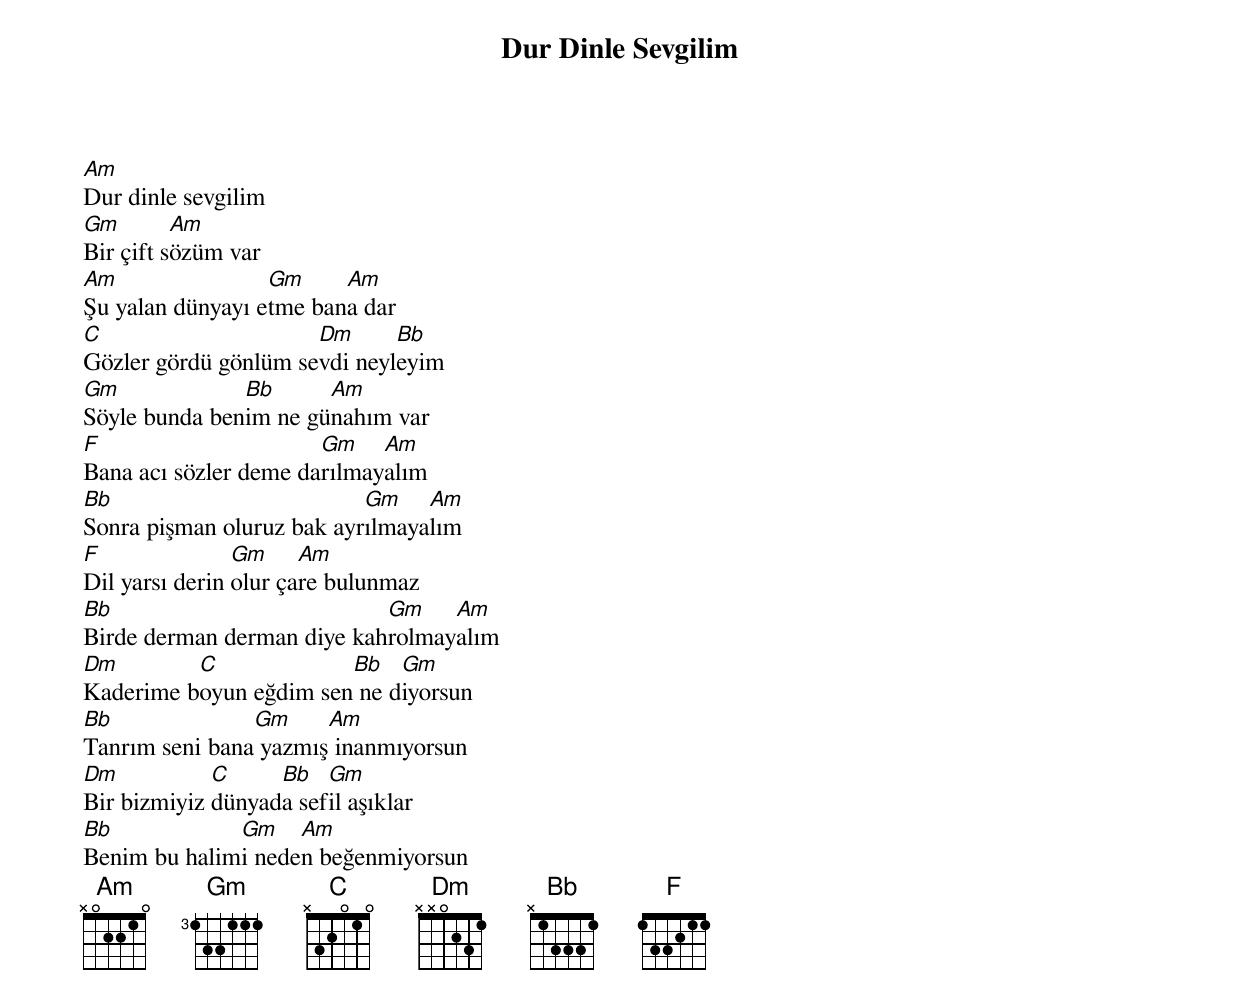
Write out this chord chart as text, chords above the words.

{title: Dur Dinle Sevgilim}
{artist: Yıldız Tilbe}

Am
Dur dinle sevgilim
Gm        Am
Bir çift sözüm var
Am                Gm     Am
Şu yalan dünyayı etme bana dar
C                     Dm      Bb
Gözler gördü gönlüm sevdi neyleyim
Gm             Bb      Am
Söyle bunda benim ne günahım var
F                      Gm    Am
Bana acı sözler deme darılmayalım
Bb                         Gm    Am
Sonra pişman oluruz bak ayrılmayalım
F               Gm     Am
Dil yarsı derin olur çare bulunmaz
Bb                          Gm    Am
Birde derman derman diye kahrolmayalım
Dm        C             Bb   Gm
Kaderime boyun eğdim sen ne diyorsun
Bb              Gm     Am
Tanrım seni bana yazmış inanmıyorsun
Dm           C     Bb   Gm
Bir bizmiyiz dünyada sefil aşıklar
Bb            Gm    Am
Benim bu halimi neden beğenmiyorsun
